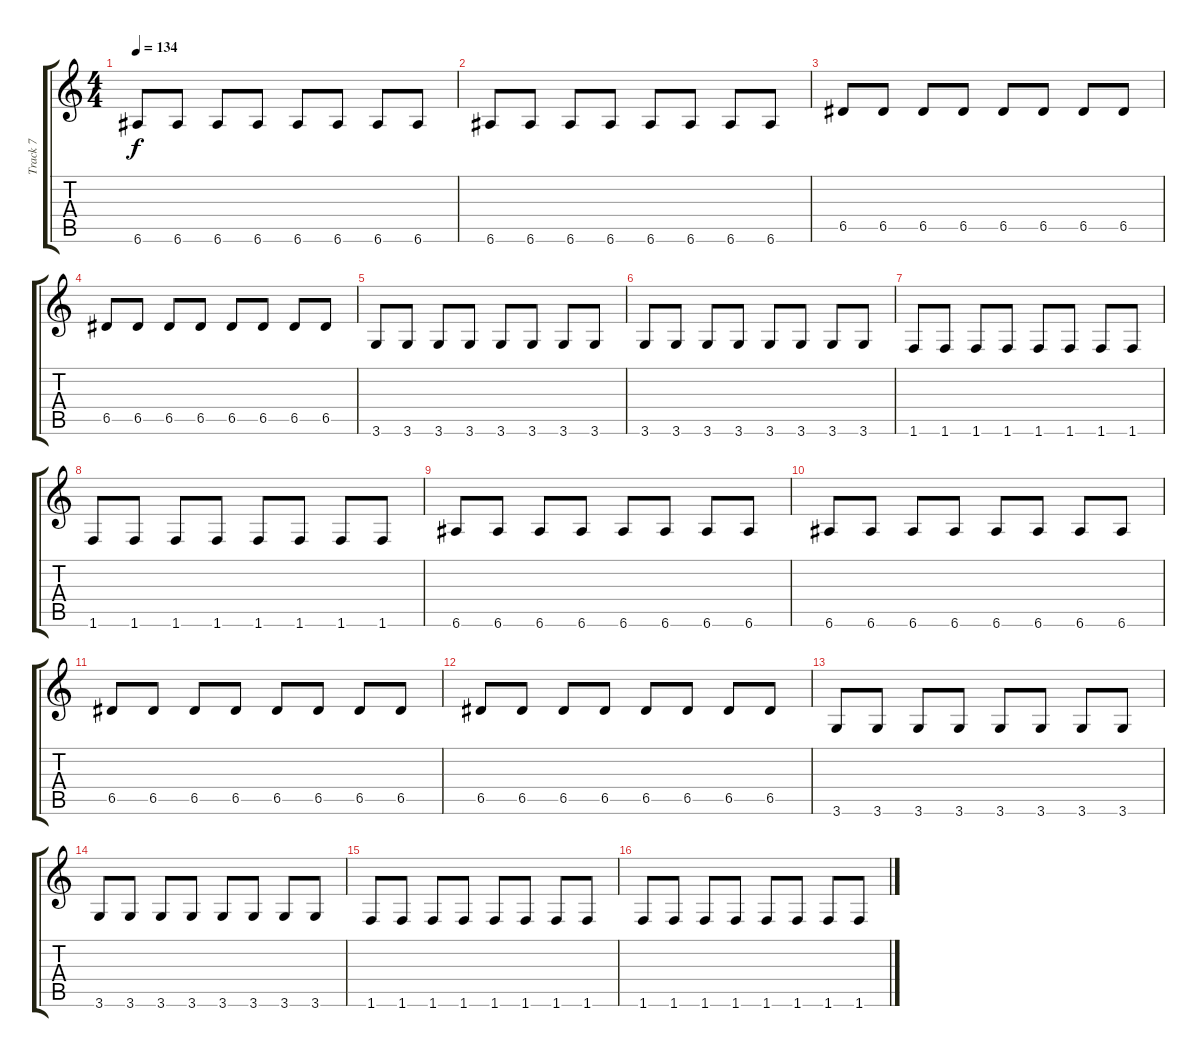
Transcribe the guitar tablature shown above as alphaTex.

\track ("Track 7" "Track 7") {instrument electricbassfinger}
\staff {score tabs}
\tuning (E4 B3 G3 D3 A2 E2) {hide}
\ts (4 4)
\tempo 134
\clef g2
\ks c
6.6.8{dy f} 6.6.8 6.6.8 6.6.8 6.6.8 6.6.8 6.6.8 6.6.8 |
6.6.8 6.6.8 6.6.8 6.6.8 6.6.8 6.6.8 6.6.8 6.6.8 |
6.5.8 6.5.8 6.5.8 6.5.8 6.5.8 6.5.8 6.5.8 6.5.8 |
6.5.8 6.5.8 6.5.8 6.5.8 6.5.8 6.5.8 6.5.8 6.5.8 |
3.6.8 3.6.8 3.6.8 3.6.8 3.6.8 3.6.8 3.6.8 3.6.8 |
3.6.8 3.6.8 3.6.8 3.6.8 3.6.8 3.6.8 3.6.8 3.6.8 |
1.6.8 1.6.8 1.6.8 1.6.8 1.6.8 1.6.8 1.6.8 1.6.8 |
1.6.8 1.6.8 1.6.8 1.6.8 1.6.8 1.6.8 1.6.8 1.6.8 |
6.6.8 6.6.8 6.6.8 6.6.8 6.6.8 6.6.8 6.6.8 6.6.8 |
6.6.8 6.6.8 6.6.8 6.6.8 6.6.8 6.6.8 6.6.8 6.6.8 |
6.5.8 6.5.8 6.5.8 6.5.8 6.5.8 6.5.8 6.5.8 6.5.8 |
6.5.8 6.5.8 6.5.8 6.5.8 6.5.8 6.5.8 6.5.8 6.5.8 |
3.6.8 3.6.8 3.6.8 3.6.8 3.6.8 3.6.8 3.6.8 3.6.8 |
3.6.8 3.6.8 3.6.8 3.6.8 3.6.8 3.6.8 3.6.8 3.6.8 |
1.6.8 1.6.8 1.6.8 1.6.8 1.6.8 1.6.8 1.6.8 1.6.8 |
1.6.8 1.6.8 1.6.8 1.6.8 1.6.8 1.6.8 1.6.8 1.6.8
